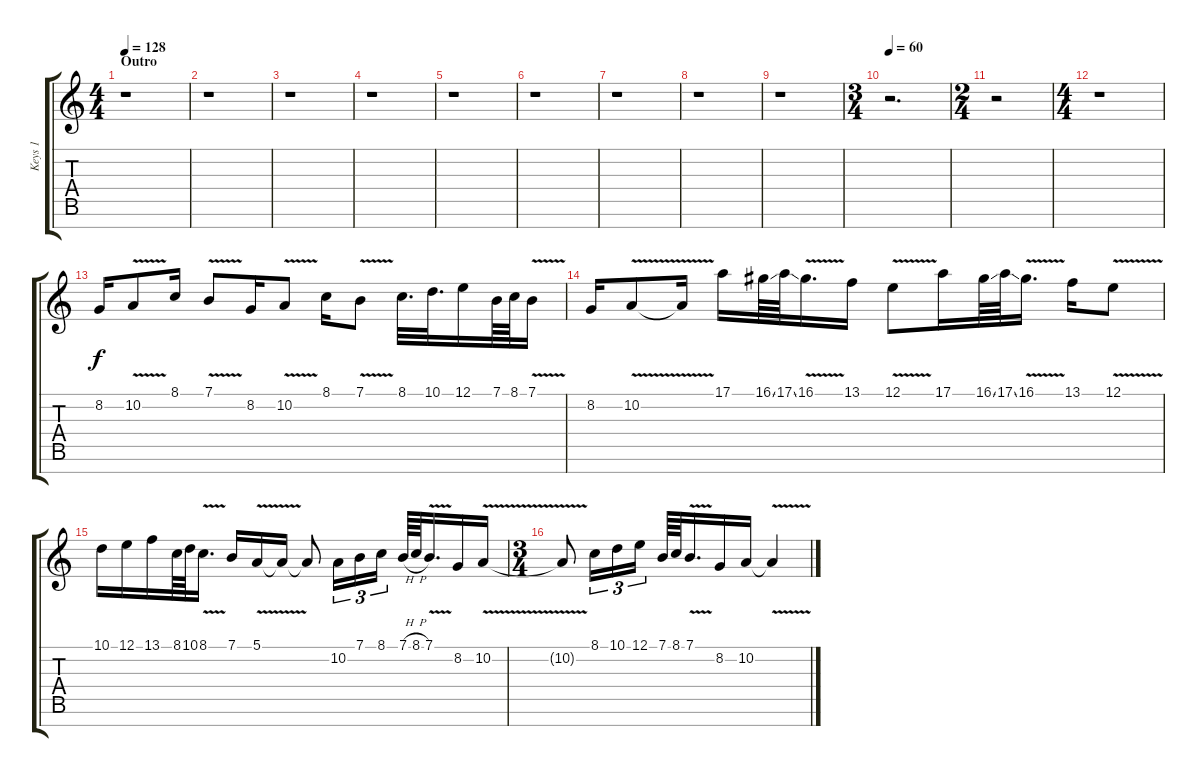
\track ("Keys 1" "Keys 1") {instrument panflute}
\staff {score tabs}
\tuning (E4 B3 G3 D3 A2 E2 B1) {hide}
\ts (4 4)
\section ("" "Outro")
\tempo 128
\clef g2
\ks c
r.1{dy f} |
r.1 |
r.1 |
r.1 |
r.1 |
r.1 |
r.1 |
r.1 |
r.1 |
\ts (3 4)
\tempo 60
r.2{d} |
\ts (2 4)
r.2 |
\ts (4 4)
r.1 |
8.2.16 10.2{v}.8 8.1.16 7.1{v}.8 8.2.16 10.2{v}.8 8.1.16 7.1{v}.8 8.1.32{d} 10.1.32{d} 12.1.16 7.1.64 8.1.64 7.1{v}.16 |
8.2.16 10.2{v}.8 10.2{t}.16 17.1.16 16.1{ss}.64 17.1{ss}.64 16.1{v}.16{d} 13.1.16 12.1{v}.8 17.1.16 16.1{ss}.64 17.1{ss}.64 16.1{v}.16{d} 13.1.16 12.1{v}.8 |
10.1.16 12.1.16 13.1.16 8.1.64 10.1.64 8.1{v}.16{d} 7.1.16 5.1{v}.16 5.1{t}.16 5.1{t}.8 10.2.16{tu (3 2)} 7.1.16{tu (3 2)} 8.1.16{tu (3 2)} 7.1{h}.64 8.1{h}.64 7.1{v}.16{d} 8.2.16 10.2{v}.16 |
\ts (3 4)
10.2{t}.8 8.1.16{tu (3 2)} 10.1.16{tu (3 2)} 12.1.16{tu (3 2)} 7.1.64 8.1.64 7.1{v}.16{d} 8.2.16 10.2.16 10.2{v t}.4
